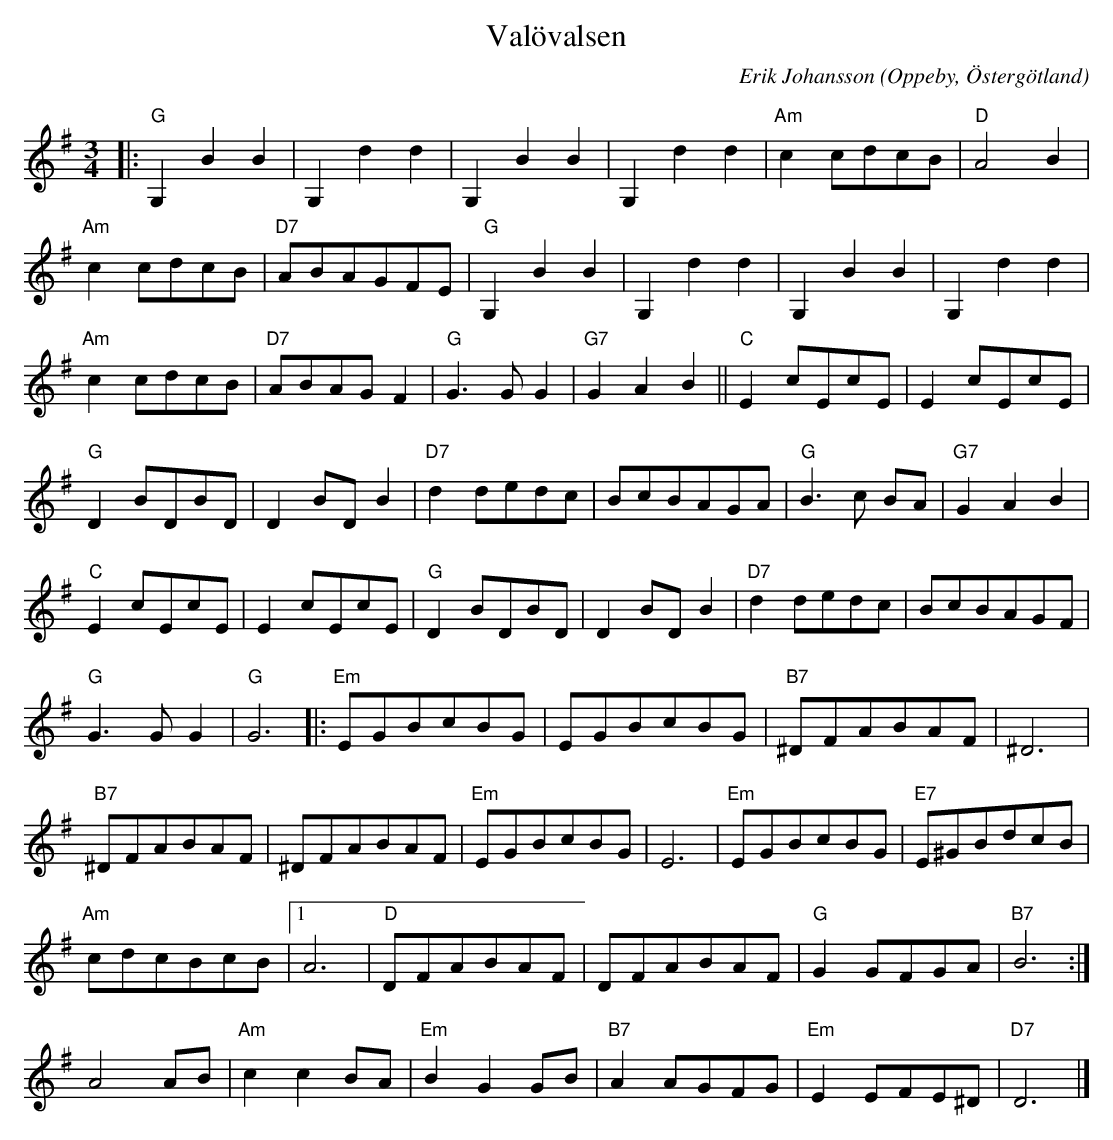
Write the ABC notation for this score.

X:1
T:Valövalsen
C:Erik Johansson
O:Oppeby, Östergötland
Q:140
M:3/4
L:1/8
K:G
|:"G"G,2B2B2|G,2d2d2 |G,2B2B2|G,2d2d2 |"Am" c2 cdcB| "D" A4 B2 |
 "Am" c2 cdcB |"D7" ABAGFE |"G"G,2B2B2|G,2d2d2 |G,2B2B2|G,2d2d2 |
"Am" c2 cdcB| "D7" ABAGF2 | "G" G3 G G2 |"G7" G2A2B2||"C"E2 cEcE |E2 cEcE|
"G" D2 BDBD |D2 BD B2 |"D7"d2 dedc| BcBAGA|"G"B3 c BA|"G7" G2A2B2|
"C"E2 cEcE |E2 cEcE|"G" D2 BDBD |D2 BD B2 |"D7"d2 dedc| BcBAGF|
"G" G3 G G2| "G" G6 ||:"Em" EGBcBG |EGBcBG |"B7"^DFABAF |^D6 |
"B7"^DFABAF |^DFABAF |"Em" EGBcBG |E6 |"Em" EGBcBG |"E7"E^GBdcB |
"Am"cdcBcB |1 A6 |"D" DFABAF |DFABAF | "G" G2 GFGA |"B7" B6 :|]
2 A4 AB |"Am" c2 c2 BA |"Em" B2 G2 GB |"B7" A2 AGFG |"Em" E2 EFE^D |"D7" D6 |]
